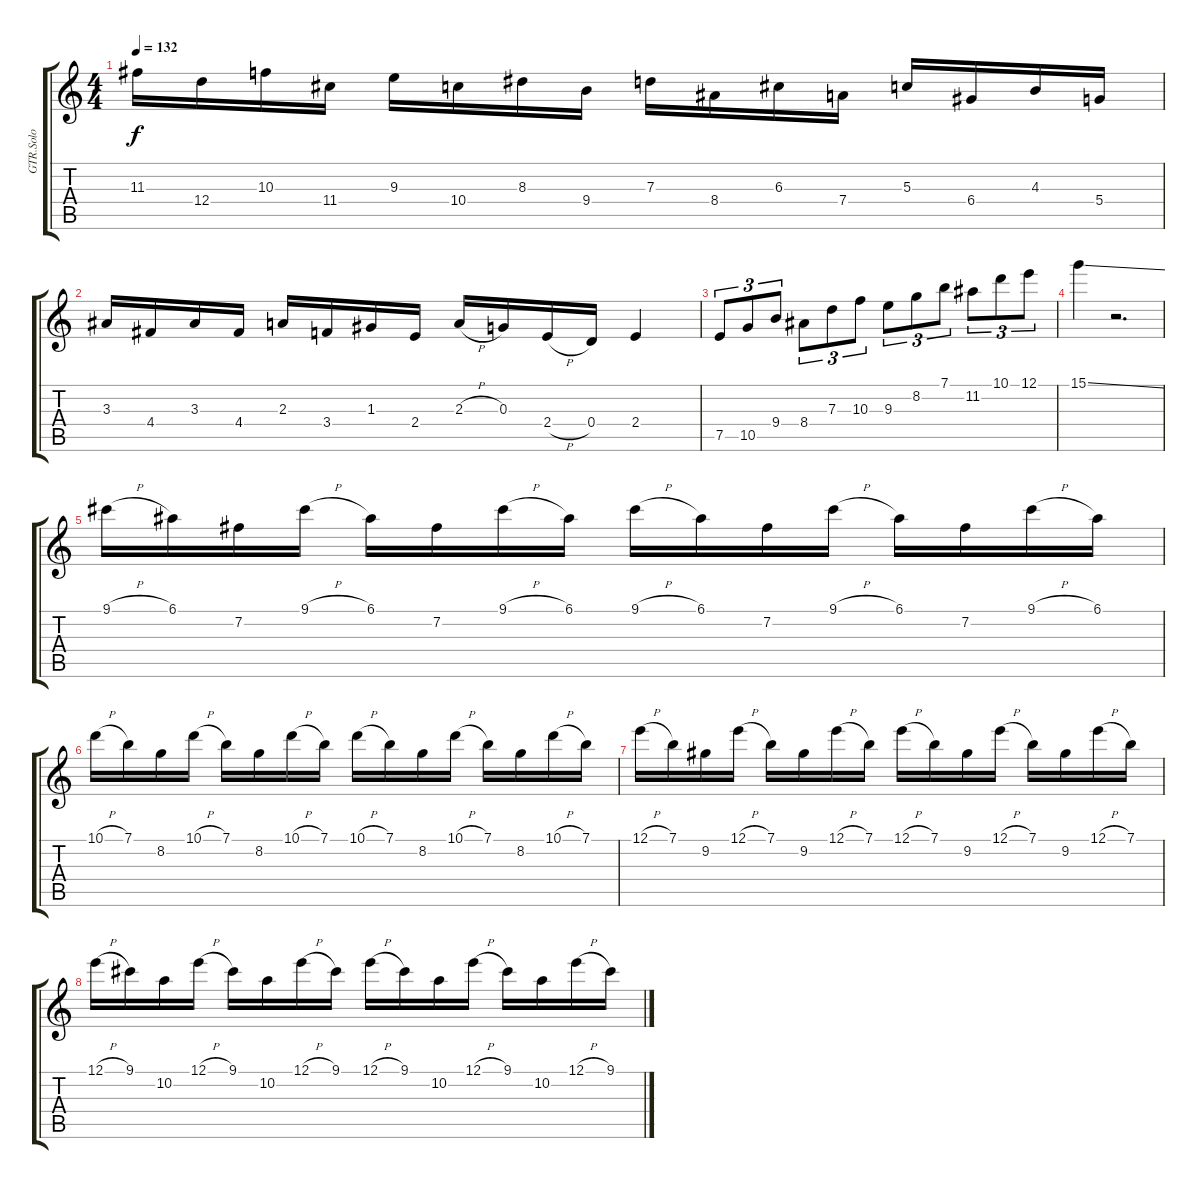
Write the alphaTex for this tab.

\track ("GTR.Solo" "GTR.Solo") {instrument distortionguitar}
\staff {score tabs}
\tuning (E4 B3 G3 D3 A2 E2) {hide}
\ts (4 4)
\tempo 132
\clef g2
\ks c
11.3.16{dy f} 12.4.16 10.3.16 11.4.16 9.3.16 10.4.16 8.3.16 9.4.16 7.3.16 8.4.16 6.3.16 7.4.16 5.3.16 6.4.16 4.3.16 5.4.16 |
3.3.16 4.4.16 3.3.16 4.4.16 2.3.16 3.4.16 1.3.16 2.4.16 2.3{h}.16 0.3.16 2.4{h}.16 0.4.16 2.4.4 |
7.5.8{tu (3 2)} 10.5.8{tu (3 2)} 9.4.8{tu (3 2)} 8.4.8{tu (3 2)} 7.3.8{tu (3 2)} 10.3.8{tu (3 2)} 9.3.8{tu (3 2)} 8.2.8{tu (3 2)} 7.1.8{tu (3 2)} 11.2.8{tu (3 2)} 10.1.8{tu (3 2)} 12.1.8{tu (3 2)} |
15.1{ss}.4 r.2{d} |
9.1{h}.16 6.1.16 7.2.16 9.1{h}.16 6.1.16 7.2.16 9.1{h}.16 6.1.16 9.1{h}.16 6.1.16 7.2.16 9.1{h}.16 6.1.16 7.2.16 9.1{h}.16 6.1.16 |
10.1{h}.16 7.1.16 8.2.16 10.1{h}.16 7.1.16 8.2.16 10.1{h}.16 7.1.16 10.1{h}.16 7.1.16 8.2.16 10.1{h}.16 7.1.16 8.2.16 10.1{h}.16 7.1.16 |
12.1{h}.16 7.1.16 9.2.16 12.1{h}.16 7.1.16 9.2.16 12.1{h}.16 7.1.16 12.1{h}.16 7.1.16 9.2.16 12.1{h}.16 7.1.16 9.2.16 12.1{h}.16 7.1.16 |
12.1{h}.16 9.1.16 10.2.16 12.1{h}.16 9.1.16 10.2.16 12.1{h}.16 9.1.16 12.1{h}.16 9.1.16 10.2.16 12.1{h}.16 9.1.16 10.2.16 12.1{h}.16 9.1.16
